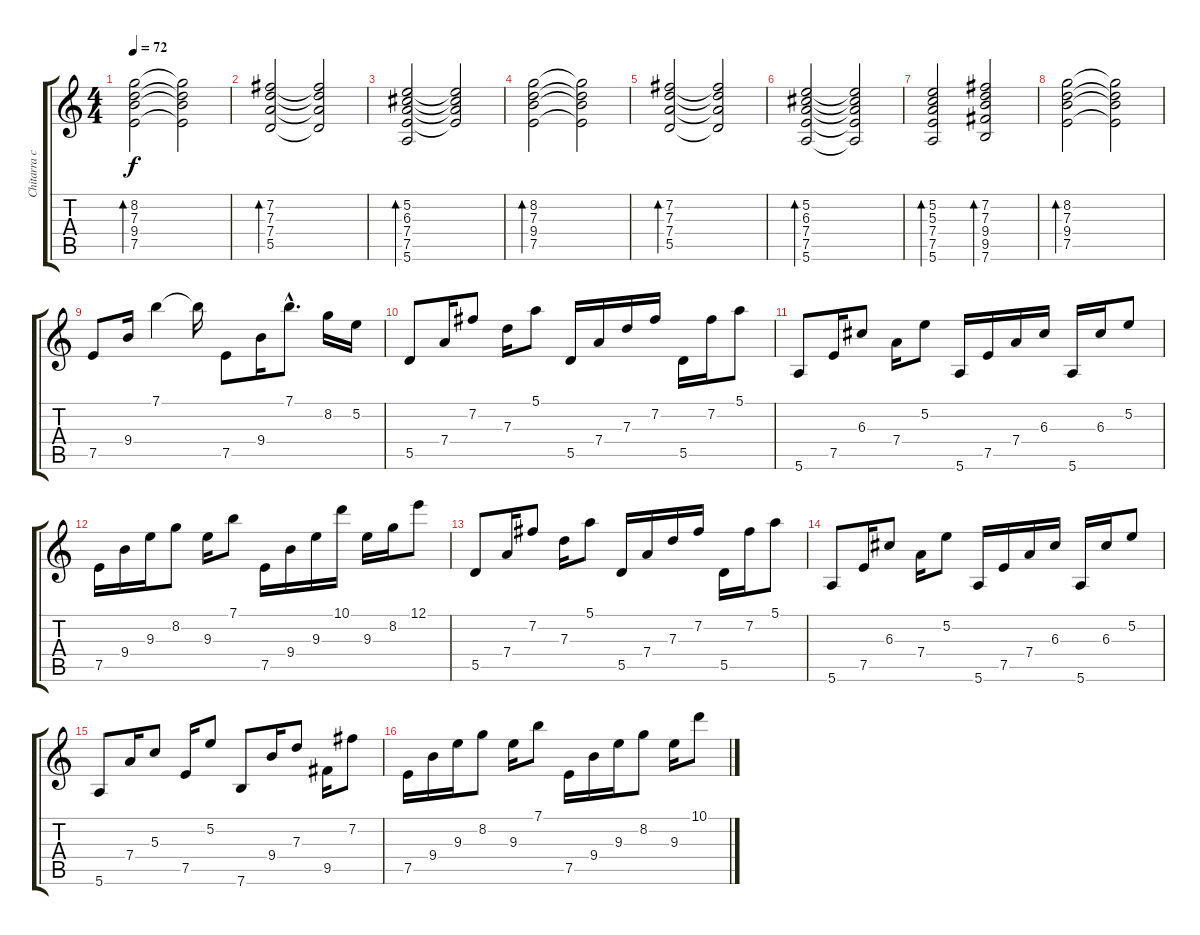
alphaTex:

\track ("Chitarra clean" "Chitarra c") {instrument acousticguitarnylon}
\staff {score tabs}
\tuning (E4 B3 G3 D3 A2 E2) {hide}
\ts (4 4)
\tempo 72
\clef g2
\ks c
(8.2 7.3 9.4 7.5).2{bd 240 dy f instrument acousticguitarnylon} (8.2{t} 7.3{t} 9.4{t} 7.5{t}).2 |
(7.2 7.3 7.4 5.5).2{bd 240} (7.2{t} 7.3{t} 7.4{t} 5.5{t}).2 |
(5.2 6.3 7.4 7.5 5.6).2{bd 240} (5.2{t} 6.3{t} 7.4{t} 7.5{t}).2 |
(8.2 7.3 9.4 7.5).2{bd 240} (8.2{t} 7.3{t} 9.4{t} 7.5{t}).2 |
(7.2 7.3 7.4 5.5).2{bd 240} (7.2{t} 7.3{t} 7.4{t} 5.5{t}).2 |
(5.2 6.3 7.4 7.5 5.6).2{bd 240} (5.2{t} 6.3{t} 7.4{t} 7.5{t} 5.6{t}).2 |
(5.2 5.3 7.4 7.5 5.6).2{bd 240} (7.2 7.3 9.4 9.5 7.6).2{bd 240} |
(8.2 7.3 9.4 7.5).2{bd 240} (8.2{t} 7.3{t} 9.4{t} 7.5{t}).2 |
7.5.8 9.4.16 7.1.4 7.1{t}.16 7.5.8 9.4.16 7.1{hac}.8{d} 8.2.16 5.2.16 |
5.5.8 7.4.16 7.2.8 7.3.16 5.1.8 5.5.16 7.4.16 7.3.16 7.2.16 5.5.16 7.2.16 5.1.8 |
5.6.8 7.5.16 6.3.8 7.4.16 5.2.8 5.6.16 7.5.16 7.4.16 6.3.16 5.6.16 6.3.16 5.2.8 |
7.5.16 9.4.16 9.3.16 8.2.8 9.3.16 7.1.8 7.5.16 9.4.16 9.3.16 10.1.16 9.3.16 8.2.16 12.1.8 |
5.5.8 7.4.16 7.2.8 7.3.16 5.1.8 5.5.16 7.4.16 7.3.16 7.2.16 5.5.16 7.2.16 5.1.8 |
5.6.8 7.5.16 6.3.8 7.4.16 5.2.8 5.6.16 7.5.16 7.4.16 6.3.16 5.6.16 6.3.16 5.2.8 |
5.6.8 7.4.16 5.3.8 7.5.16 5.2.8 7.6.8 9.4.16 7.3.8 9.5.16 7.2.8 |
7.5.16 9.4.16 9.3.16 8.2.8 9.3.16 7.1.8 7.5.16 9.4.16 9.3.16 8.2.8 9.3.16 10.1.8
